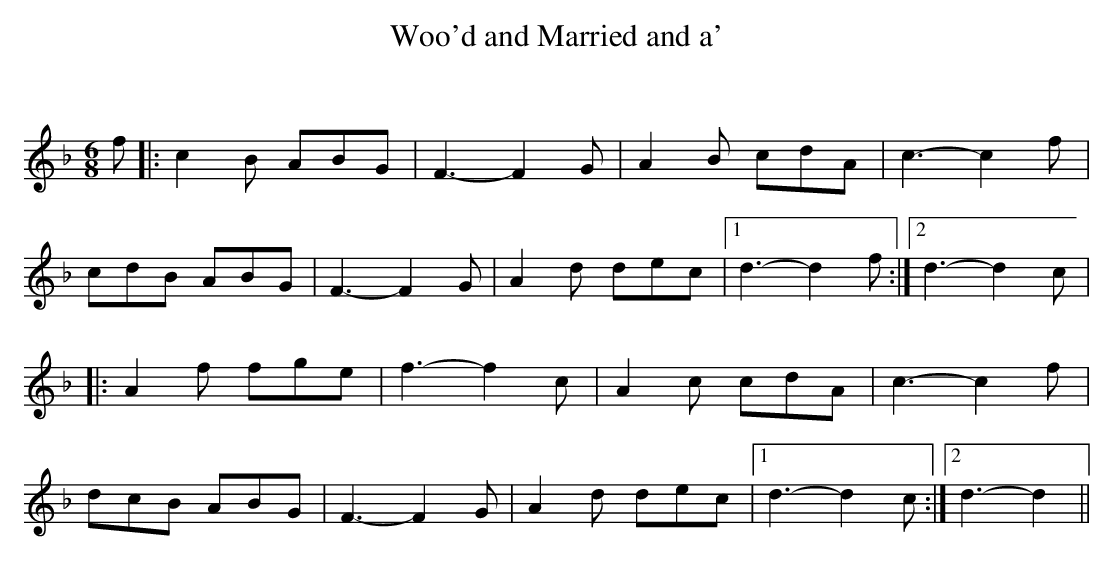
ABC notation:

X:1
T: Woo'd and Married and a'
C:
Q:180
K:F
M:6/8
L:1/16
f2|:c4B2 A2B2G2|F6-F4G2|A4B2 c2d2A2|c6-c4f2|
c2d2B2 A2B2G2|F6-F4G2|A4d2 d2e2c2|1d6-d4f2:|2d6-d4c2|
|:A4f2 f2g2e2|f6-f4c2|A4c2 c2d2A2|c6-c4f2|
d2c2B2 A2B2G2|F6-F4G2|A4d2 d2e2c2|1d6-d4c2:|2d6-d4||
